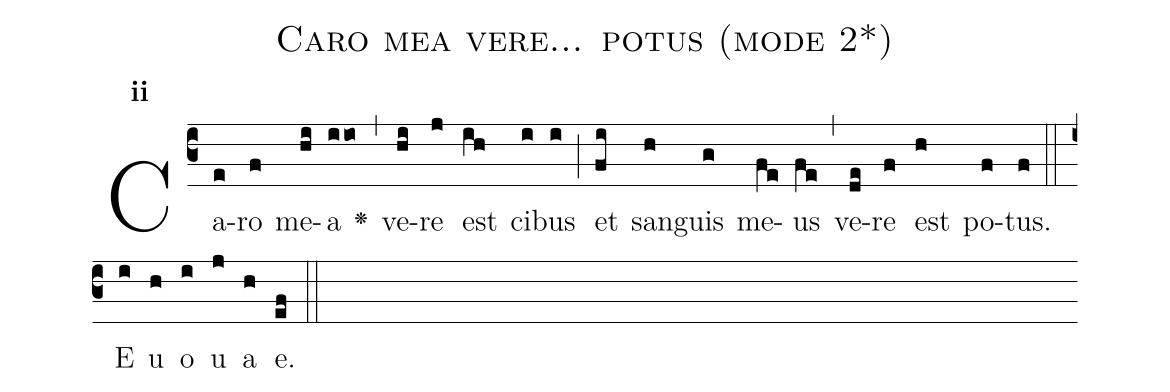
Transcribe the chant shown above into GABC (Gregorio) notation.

name:Caro mea vere... potus (mode 2*);
office-part:Antiphona;
mode:2;
%%
initial-style: 1;
name: Caro mea vere... potus;
book: Antiphonae & Responsoria/Tomus IV, p. 112;
occasion: Dominica XX per Annum;
office-part: Vesperae Ant Mb;
annotation: 2*a*;
centering-scheme: english;
font: OFLSortsMillGoudy;
height: 11;
width: 4.5;
%%
(c3)Ca(e)ro(f) me(hi)a(iio) <v>\greheightstar</v>(,) ve(hi)re(j) est(ih) ci(i)bus(i) (;) et(fi) san(h)guis(g) me(fe)us(fe) (,) ve(de)re(f) est(h) po(f)tus.(f) (::) E(i) u(h) o(i) u(j) a(h) e.(ef) (::)
